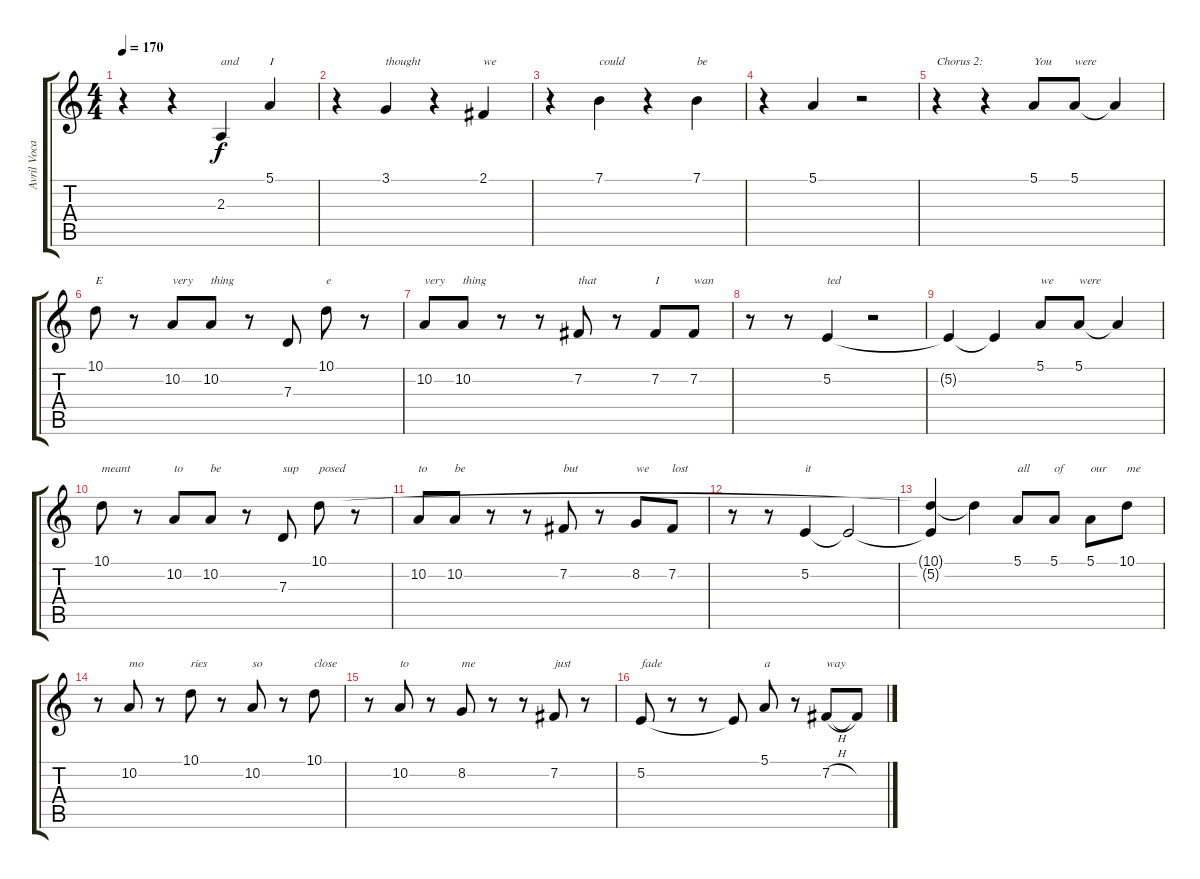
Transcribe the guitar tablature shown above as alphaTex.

\track ("Avril Vocals" "Avril Voca") {instrument oboe}
\staff {score tabs}
\tuning (E4 B3 G3 D3 A2 E2) {hide}
\ts (4 4)
\tempo 170
\clef g2
\ks c
r.4{dy f} r.4 2.3.4{txt "and"} 5.1.4{txt "I"} |
r.4 3.1.4{txt "thought"} r.4 2.1.4{txt "we"} |
r.4 7.1.4{txt "could"} r.4 7.1.4{txt "be"} |
r.4 5.1.4 r.2 |
r.4{txt "Chorus 2:"} r.4 5.1.8{txt "You"} 5.1.8{txt "were"} 5.1{t}.4 |
10.1.8{txt "E"} r.8 10.2.8{txt "very"} 10.2.8{txt "thing"} r.8 7.3.8 10.1.8{txt "e"} r.8 |
10.2.8{txt "very"} 10.2.8{txt "thing"} r.8 r.8 7.2.8{txt "that"} r.8 7.2.8{txt "I"} 7.2.8{txt "wan"} |
r.8 r.8 5.2.4{txt "ted"} r.2 |
5.2{t}.4 5.2{t}.4 5.1.8{txt "we"} 5.1.8{txt "were"} 5.1{t}.4 |
10.1.8{txt "meant"} r.8 10.2.8{txt "to"} 10.2.8{txt "be"} r.8 7.3.8{txt "sup"} 10.1.8{txt "posed"} r.8 |
10.2.8{txt "to"} 10.2.8{txt "be"} r.8 r.8 7.2.8{txt "but"} r.8 8.2.8{txt "we"} 7.2.8{txt "lost"} |
r.8 r.8 5.2.4{txt "it"} 5.2{t}.2 |
(10.1{t} 5.2{t}).4 10.1{t}.4 5.1.8{txt "all"} 5.1.8{txt "of"} 5.1.8{txt "our"} 10.1.8{txt "me"} |
r.8 10.2.8{txt "mo"} r.8 10.1.8{txt "ries"} r.8 10.2.8{txt "so"} r.8 10.1.8{txt "close"} |
r.8 10.2.8{txt "to"} r.8 8.2.8{txt "me"} r.8 r.8 7.2.8{txt "just"} r.8 |
5.2.8{txt "fade"} r.8 r.8 5.2{t}.8 5.1.8{txt "a"} r.8 7.2{h}.8{txt "way"} 7.2{t}.8
